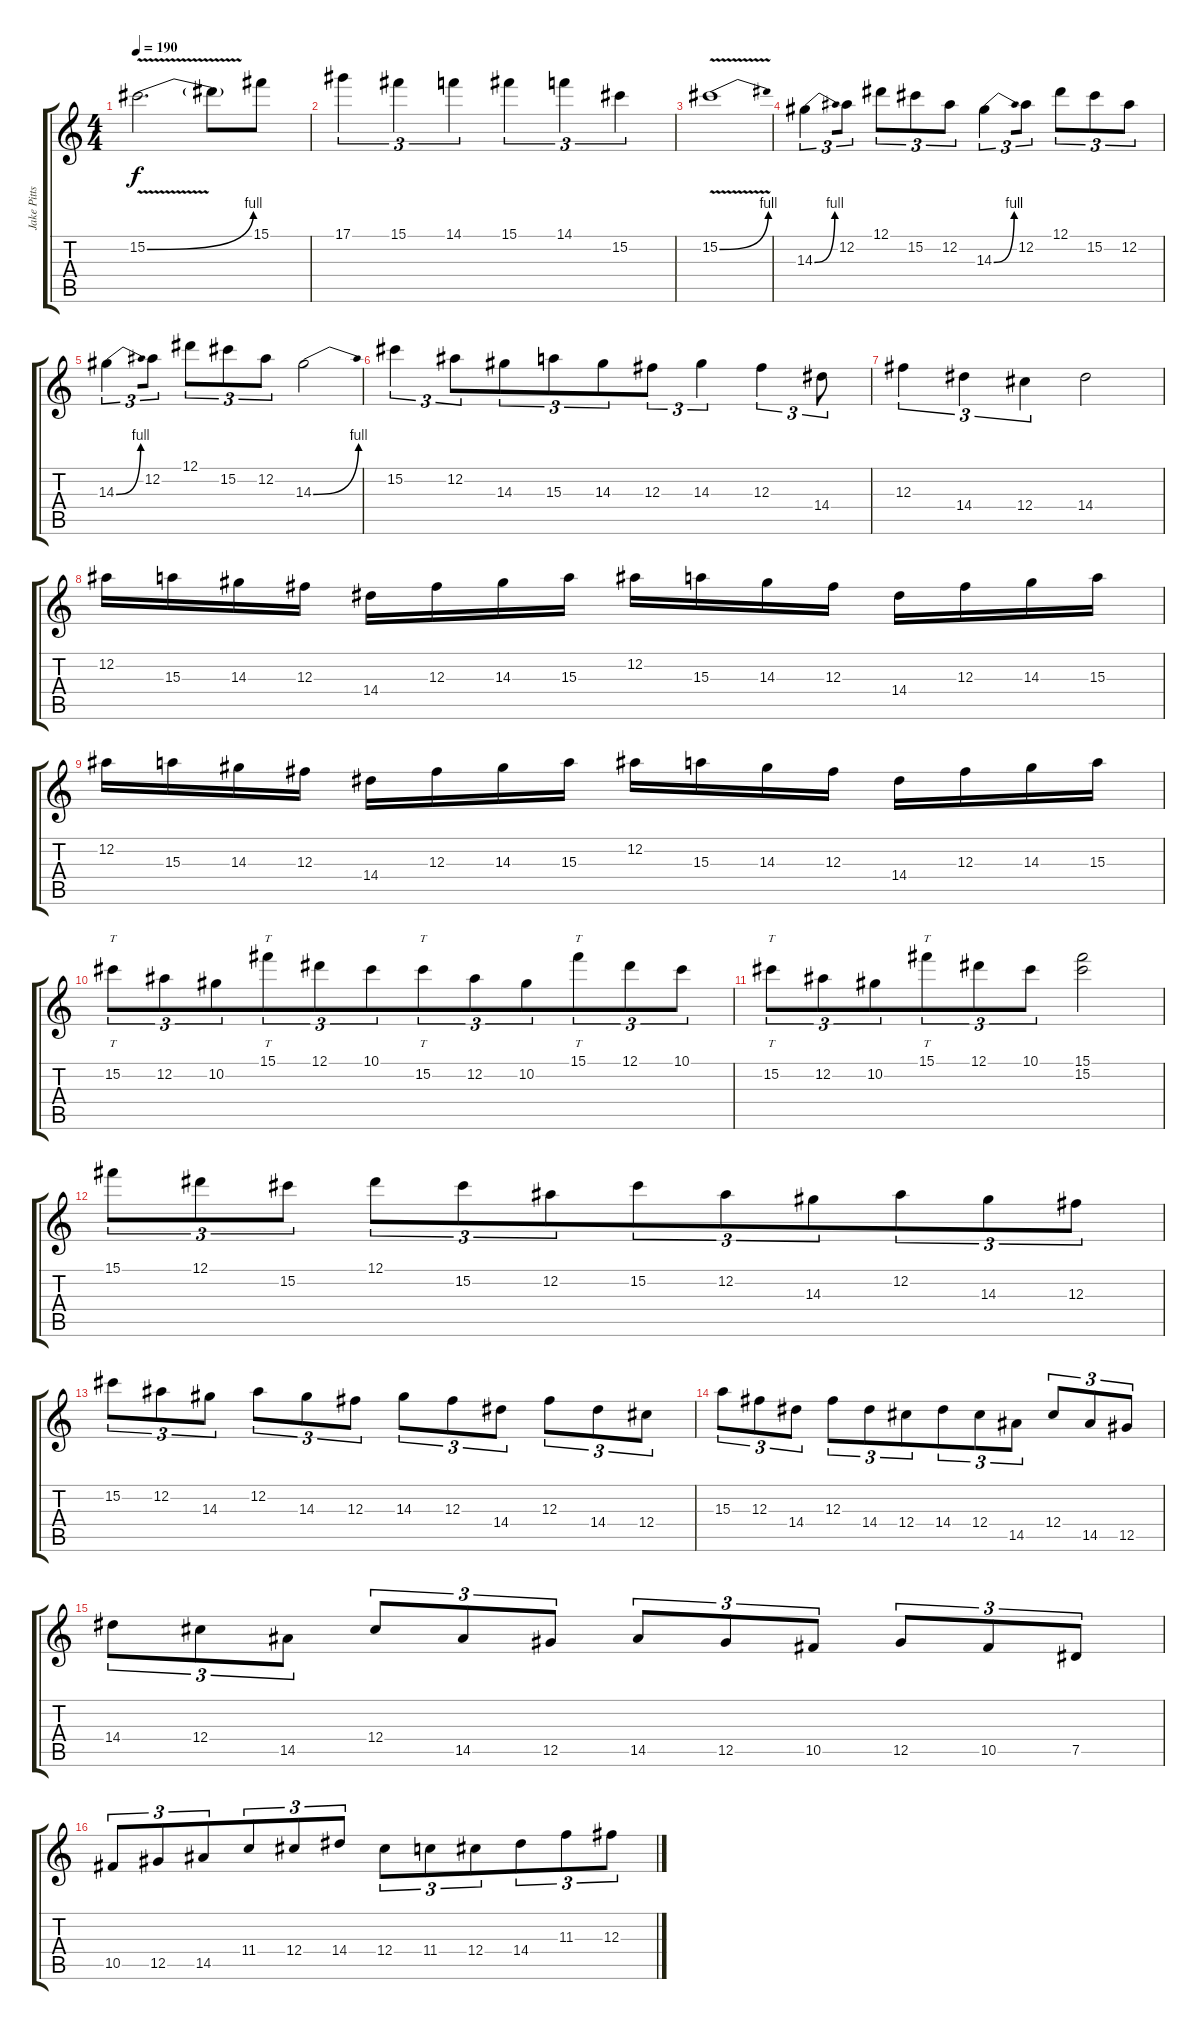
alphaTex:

\track ("Jake Pitts(Solo)" "Jake Pitts") {instrument distortionguitar}
\staff {score tabs}
\tuning (Eb4 Bb3 Gb3 Db3 Ab2 Db2) {hide}
\ts (4 4)
\tempo 190
\clef g2
\ks c
15.2{be (bend 0 0 60 4) v}.2{d dy f} 15.2{t}.8 15.1.8 |
17.1.4{tu (3 2) beam merge} 15.1.4{tu (3 2)} 14.1.4{tu (3 2)} 15.1.4{tu (3 2)} 14.1.4{tu (3 2)} 15.2.4{tu (3 2)} |
15.2{be (bend 0 0 60 4) v}.1 |
14.3{be (bend 0 0 60 4)}.4{tu (3 2) beam merge} 12.2.8{tu (3 2)} 12.1.8{tu (3 2)} 15.2.8{tu (3 2)} 12.2.8{tu (3 2)} 14.3{be (bend 0 0 60 4)}.4{tu (3 2) beam merge} 12.2.8{tu (3 2)} 12.1.8{tu (3 2)} 15.2.8{tu (3 2)} 12.2.8{tu (3 2)} |
14.3{be (bend 0 0 60 4)}.4{tu (3 2) beam merge} 12.2.8{tu (3 2)} 12.1.8{tu (3 2)} 15.2.8{tu (3 2)} 12.2.8{tu (3 2)} 14.3{be (bend 0 0 60 4)}.2 |
15.2.4{tu (3 2)} 12.2.8{tu (3 2) beam merge} 14.3.8{tu (3 2) beam merge} 15.3.8{tu (3 2)} 14.3.8{tu (3 2) beam merge} 12.3.8{tu (3 2) beam merge} 14.3.4{tu (3 2)} 12.3.4{tu (3 2)} 14.4.8{tu (3 2)} |
12.3.4{tu (3 2) beam merge} 14.4.4{tu (3 2)} 12.4.4{tu (3 2)} 14.4.2 |
12.2.16 15.3.16 14.3.16 12.3.16 14.4.16 12.3.16 14.3.16 15.3.16 12.2.16 15.3.16 14.3.16 12.3.16 14.4.16 12.3.16 14.3.16 15.3.16 |
12.2.16 15.3.16 14.3.16 12.3.16 14.4.16 12.3.16 14.3.16 15.3.16 12.2.16 15.3.16 14.3.16 12.3.16 14.4.16 12.3.16 14.3.16 15.3.16 |
15.2.8{tt tu (3 2)} 12.2.8{tu (3 2) beam merge} 10.2.8{tu (3 2) beam merge} 15.1.8{tt tu (3 2) beam merge} 12.1.8{tu (3 2)} 10.1.8{tu (3 2) beam merge} 15.2.8{tt tu (3 2)} 12.2.8{tu (3 2) beam merge} 10.2.8{tu (3 2) beam merge} 15.1.8{tt tu (3 2) beam merge} 12.1.8{tu (3 2)} 10.1.8{tu (3 2)} |
15.2.8{tt tu (3 2)} 12.2.8{tu (3 2) beam merge} 10.2.8{tu (3 2) beam merge} 15.1.8{tt tu (3 2) beam merge} 12.1.8{tu (3 2)} 10.1.8{tu (3 2) beam merge} (15.1 15.2).2 |
15.1.8{tu (3 2)} 12.1.8{tu (3 2)} 15.2.8{tu (3 2)} 12.1.8{tu (3 2)} 15.2.8{tu (3 2)} 12.2.8{tu (3 2) beam merge} 15.2.8{tu (3 2) beam merge} 12.2.8{tu (3 2) beam merge} 14.3.8{tu (3 2) beam merge} 12.2.8{tu (3 2)} 14.3.8{tu (3 2) beam merge} 12.3.8{tu (3 2)} |
15.2.8{tu (3 2) beam merge} 12.2.8{tu (3 2)} 14.3.8{tu (3 2)} 12.2.8{tu (3 2)} 14.3.8{tu (3 2)} 12.3.8{tu (3 2)} 14.3.8{tu (3 2) beam merge} 12.3.8{tu (3 2) beam merge} 14.4.8{tu (3 2)} 12.3.8{tu (3 2)} 14.4.8{tu (3 2) beam merge} 12.4.8{tu (3 2)} |
15.3.8{tu (3 2)} 12.3.8{tu (3 2)} 14.4.8{tu (3 2)} 12.3.8{tu (3 2)} 14.4.8{tu (3 2)} 12.4.8{tu (3 2) beam merge} 14.4.8{tu (3 2)} 12.4.8{tu (3 2) beam merge} 14.5.8{tu (3 2)} 12.4.8{tu (3 2)} 14.5.8{tu (3 2)} 12.5.8{tu (3 2)} |
14.4.8{tu (3 2)} 12.4.8{tu (3 2) beam merge} 14.5.8{tu (3 2)} 12.4.8{tu (3 2)} 14.5.8{tu (3 2) beam merge} 12.5.8{tu (3 2)} 14.5.8{tu (3 2)} 12.5.8{tu (3 2) beam merge} 10.5.8{tu (3 2)} 12.5.8{tu (3 2)} 10.5.8{tu (3 2) beam merge} 7.5.8{tu (3 2)} |
10.5.8{tu (3 2)} 12.5.8{tu (3 2)} 14.5.8{tu (3 2) beam merge} 11.4.8{tu (3 2) beam merge} 12.4.8{tu (3 2)} 14.4.8{tu (3 2)} 12.4.8{tu (3 2)} 11.4.8{tu (3 2)} 12.4.8{tu (3 2) beam merge} 14.4.8{tu (3 2)} 11.3.8{tu (3 2)} 12.3.8{tu (3 2)}
